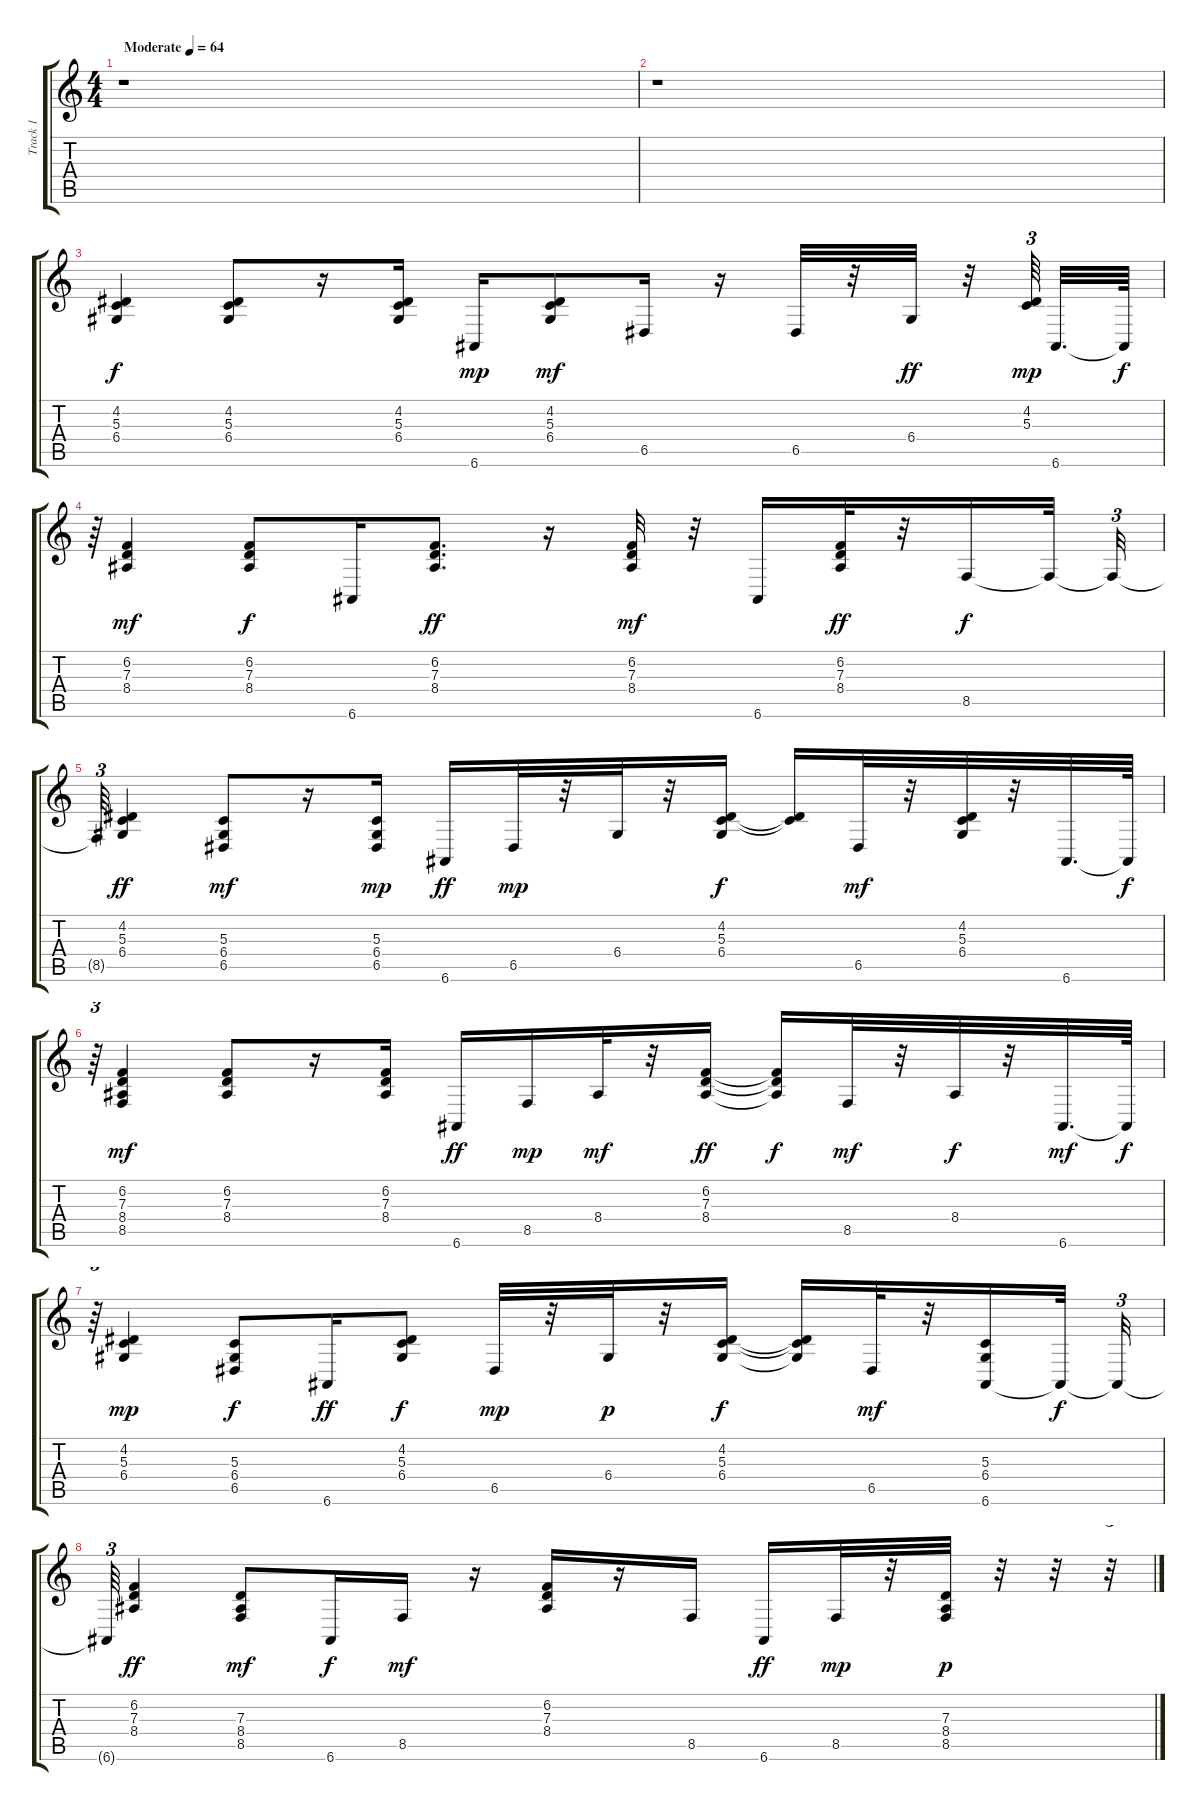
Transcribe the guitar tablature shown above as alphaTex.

\track ("Track 1" "Track 1") {instrument acousticgrandpiano}
\staff {score tabs}
\tuning (E4 B3 G3 D3 A2 E2) {hide}
\ts (4 4)
\tempo (64 "Moderate")
\clef g2
\ks c
r.1{dy f instrument acousticgrandpiano} |
r.1 |
(4.2 5.3 6.4).4 (4.2 5.3 6.4).8 r.16 (4.2 5.3 6.4).16 6.6.16{dy mp} (4.2 5.3 6.4).8{dy mf} 6.5.16 r.16 6.5.32 r.32 6.4.32{dy ff} r.32 (4.2 5.3).64{tu (3 2) dy mp beam splitsecondary} 6.6.32{d} 6.6{t}.64{dy f} |
r.64{tu (3 2)} (6.2 7.3 8.4).4{dy mf} (6.2 7.3 8.4).8{dy f} 6.6.16 (6.2 7.3 8.4).8{d dy ff} r.16 (6.2 7.3 8.4).32{dy mf} r.32 6.6.16 (6.2 7.3 8.4).32{dy ff} r.32 8.5.16{dy f} 8.5{t}.32 8.5{t}.32{tu (3 2)} |
8.5{t}.64{tu (3 2)} (4.2 5.3 6.4).4{dy ff} (5.3 6.4 6.5).8{dy mf} r.16 (5.3 6.4 6.5).16{dy mp} 6.6.16{dy ff} 6.5.32{dy mp} r.32 6.4.32 r.32 (4.2 5.3 6.4).16{dy f} (4.2{t} 5.3{t}).16 6.5.32{dy mf} r.32 (4.2 5.3 6.4).32 r.32 6.6.32{d} 6.6{t}.64{dy f} |
r.64{tu (3 2)} (6.2 7.3 8.4 8.5).4{dy mf} (6.2 7.3 8.4).8 r.16 (6.2 7.3 8.4).16 6.6.16{dy ff} 8.5.16{dy mp} 8.4.32{dy mf} r.32 (6.2 7.3 8.4).16{dy ff} (6.2{t} 7.3{t} 8.4{t}).16{dy f} 8.5.32{dy mf} r.32 8.4.32{dy f} r.32 6.6.32{d dy mf} 6.6{t}.64{dy f} |
r.64{tu (3 2)} (4.2 5.3 6.4).4{dy mp} (5.3 6.4 6.5).8{dy f} 6.6.16{dy ff} (4.2 5.3 6.4).8{dy f} 6.5.32{dy mp} r.32 6.4.32{dy p} r.32 (4.2 5.3 6.4).16{dy f} (4.2{t} 5.3{t} 6.4{t}).16 6.5.32{dy mf} r.32 (5.3 6.4 6.6).16 6.6{t}.32{dy f} 6.6{t}.32{tu (3 2)} |
6.6{t}.64{tu (3 2)} (6.2 7.3 8.4).4{dy ff} (7.3 8.4 8.5).8{dy mf} 6.6.16{dy f} 8.5.16{dy mf} r.16 (6.2 7.3 8.4).16 r.16 8.5.16 6.6.16{dy ff} 8.5.32{dy mp} r.32 (7.3 8.4 8.5).32{dy p} r.32 r.32 r.32{tu (3 2)}
